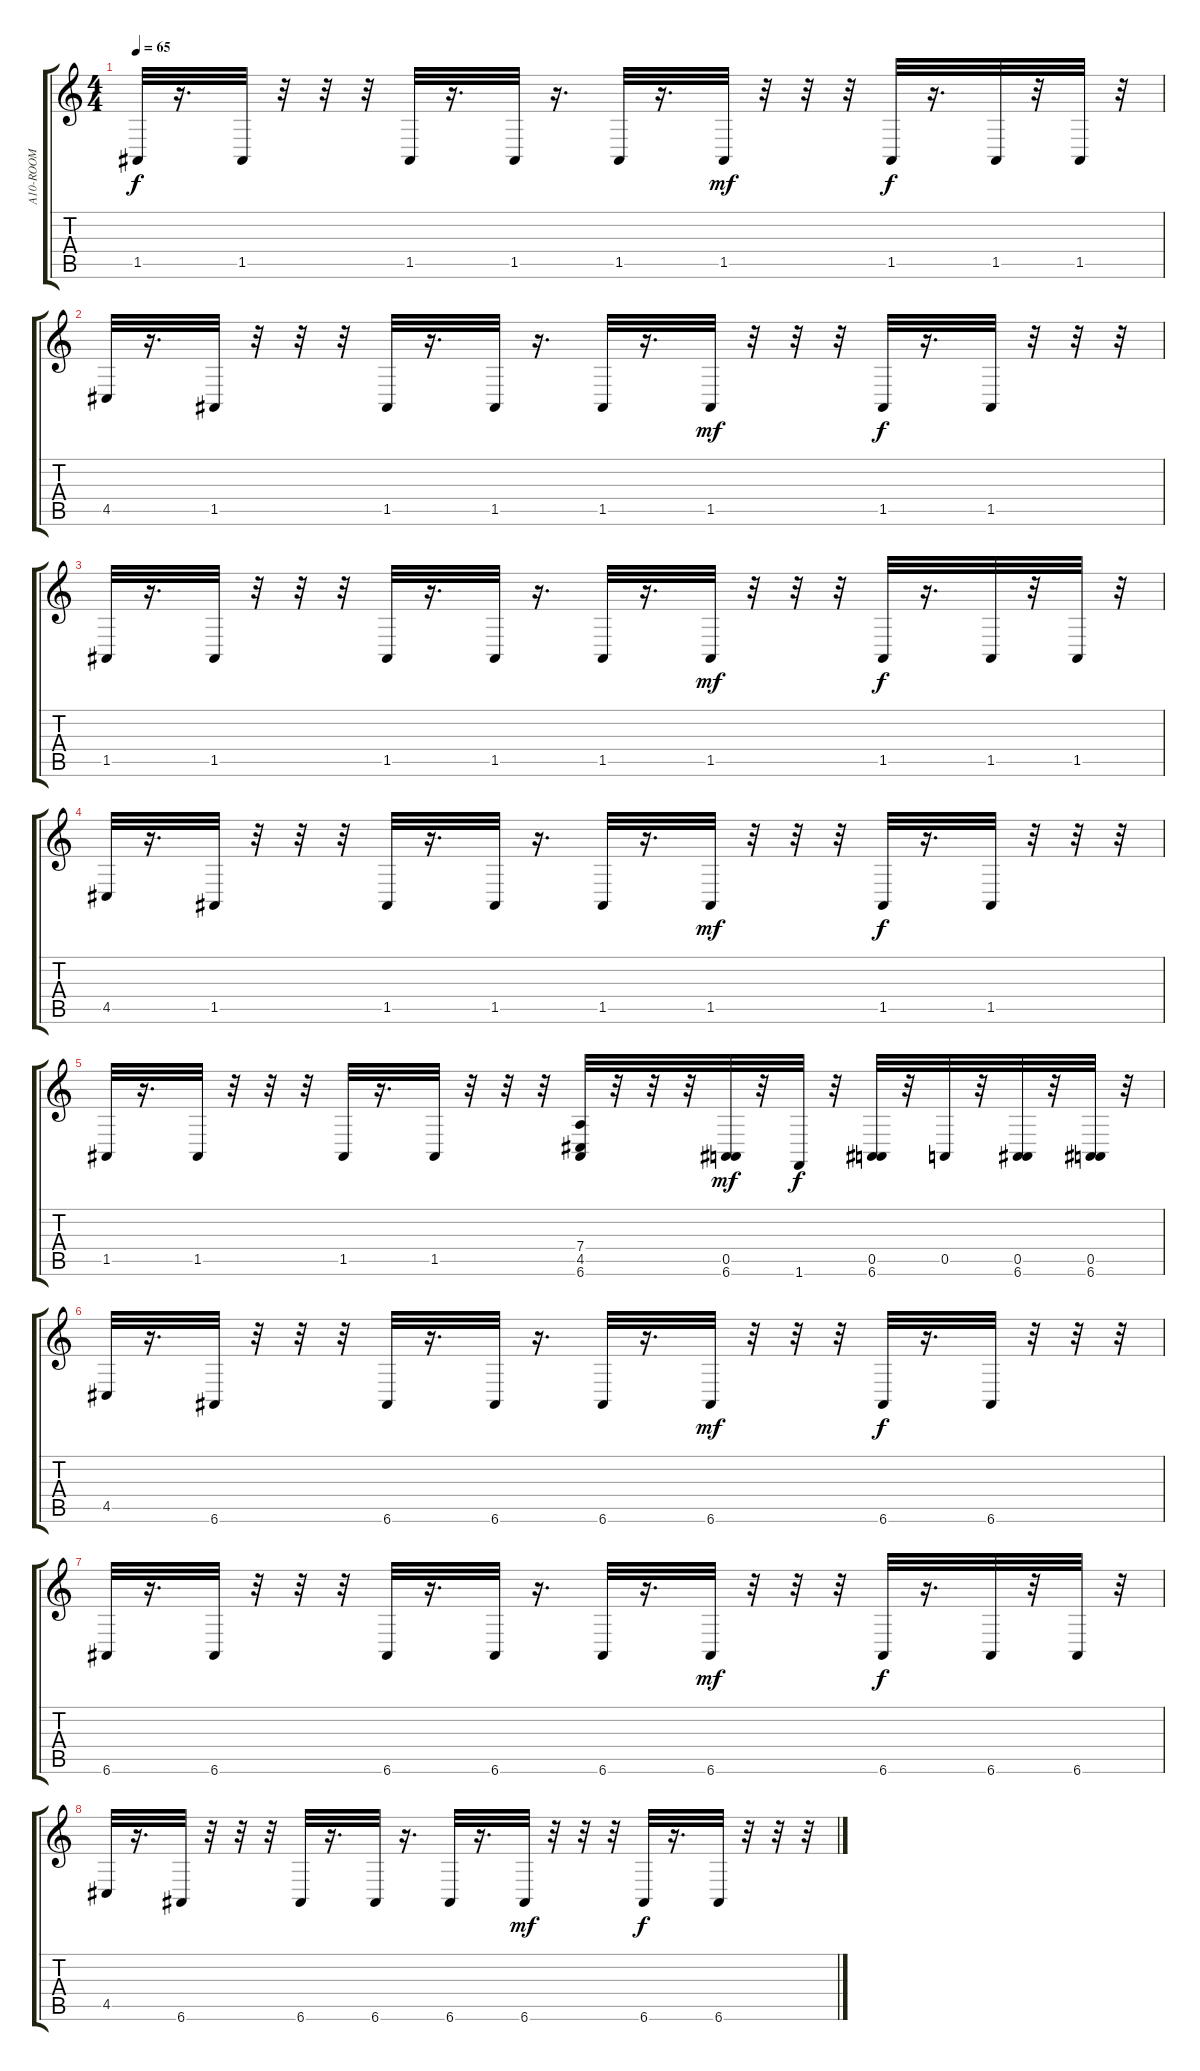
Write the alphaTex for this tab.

\track ("A10-ROOM        " "A10-ROOM  ") {instrument celesta}
\staff {score tabs}
\tuning (E4 B3 G3 D3 A2 E2) {hide}
\ts (4 4)
\tempo 65
\clef g2
\ks c
1.5.32{dy f} r.16{d} 1.5.32 r.32 r.32 r.32 1.5.32 r.16{d} 1.5.32 r.16{d} 1.5.32 r.16{d} 1.5.32{dy mf} r.32 r.32 r.32 1.5.32{dy f} r.16{d} 1.5.32 r.32 1.5.32 r.32 |
4.5.32 r.16{d} 1.5.32 r.32 r.32 r.32 1.5.32 r.16{d} 1.5.32 r.16{d} 1.5.32 r.16{d} 1.5.32{dy mf} r.32 r.32 r.32 1.5.32{dy f} r.16{d} 1.5.32 r.32 r.32 r.32 |
1.5.32 r.16{d} 1.5.32 r.32 r.32 r.32 1.5.32 r.16{d} 1.5.32 r.16{d} 1.5.32 r.16{d} 1.5.32{dy mf} r.32 r.32 r.32 1.5.32{dy f} r.16{d} 1.5.32 r.32 1.5.32 r.32 |
4.5.32 r.16{d} 1.5.32 r.32 r.32 r.32 1.5.32 r.16{d} 1.5.32 r.16{d} 1.5.32 r.16{d} 1.5.32{dy mf} r.32 r.32 r.32 1.5.32{dy f} r.16{d} 1.5.32 r.32 r.32 r.32 |
1.5.32 r.16{d} 1.5.32 r.32 r.32 r.32 1.5.32 r.16{d} 1.5.32 r.32 r.32 r.32 (7.4 4.5 6.6).32 r.32 r.32 r.32 (0.5 6.6).32{dy mf} r.32 1.6.32{dy f} r.32 (0.5 6.6).32 r.32 0.5.32 r.32 (0.5 6.6).32 r.32 (0.5 6.6).32 r.32 |
4.5.32 r.16{d} 6.6.32 r.32 r.32 r.32 6.6.32 r.16{d} 6.6.32 r.16{d} 6.6.32 r.16{d} 6.6.32{dy mf} r.32 r.32 r.32 6.6.32{dy f} r.16{d} 6.6.32 r.32 r.32 r.32 |
6.6.32 r.16{d} 6.6.32 r.32 r.32 r.32 6.6.32 r.16{d} 6.6.32 r.16{d} 6.6.32 r.16{d} 6.6.32{dy mf} r.32 r.32 r.32 6.6.32{dy f} r.16{d} 6.6.32 r.32 6.6.32 r.32 |
4.5.32 r.16{d} 6.6.32 r.32 r.32 r.32 6.6.32 r.16{d} 6.6.32 r.16{d} 6.6.32 r.16{d} 6.6.32{dy mf} r.32 r.32 r.32 6.6.32{dy f} r.16{d} 6.6.32 r.32 r.32 r.32
